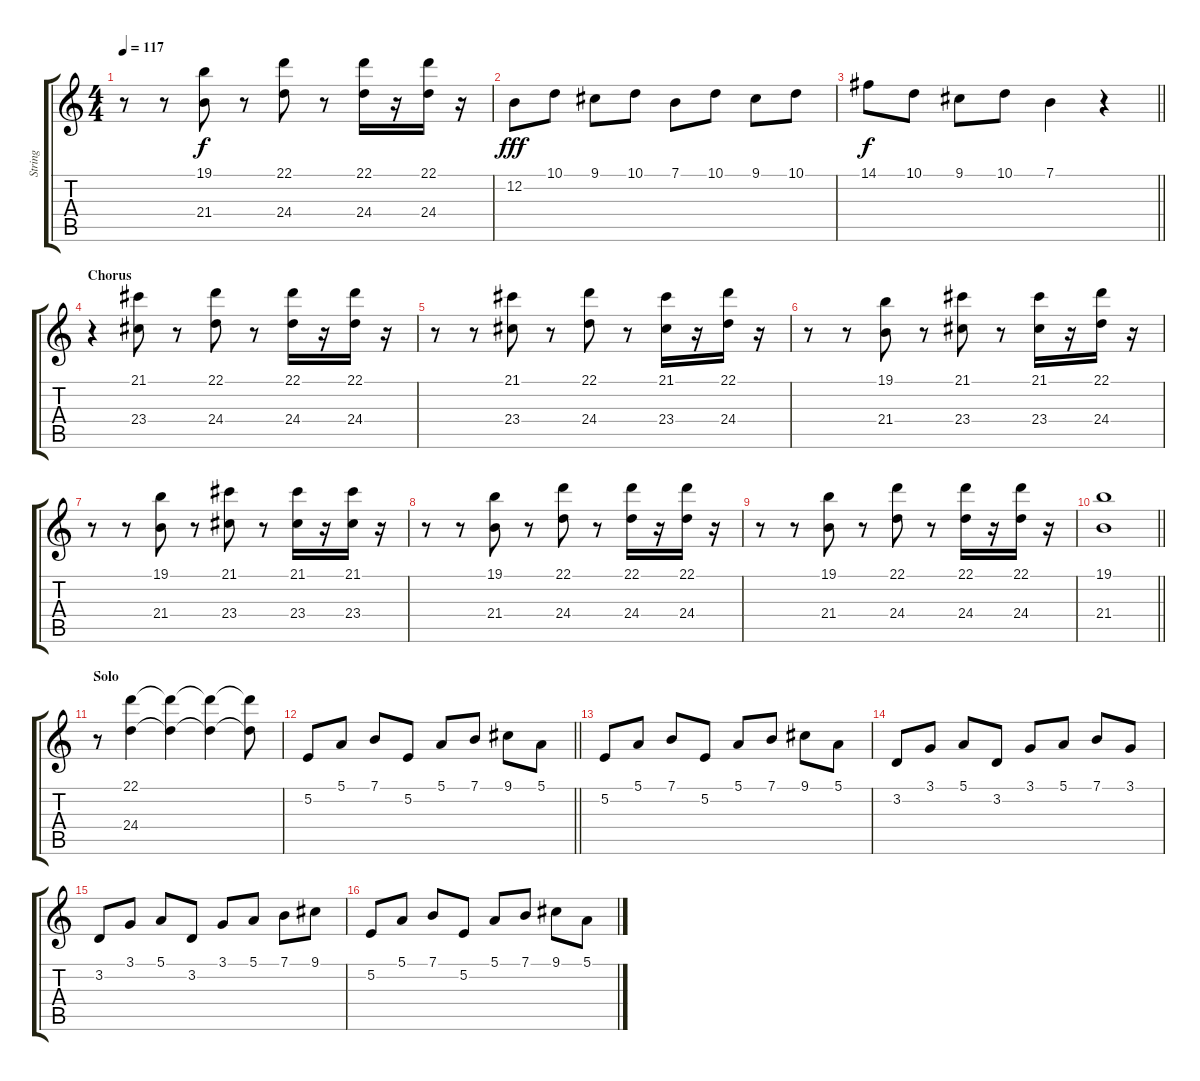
\track ("String" "String") {instrument stringensemble1}
\staff {score tabs}
\tuning (E4 B3 G3 D3 A2 E2) {hide}
\ts (4 4)
\tempo 117
\clef g2
\ks c
r.8{dy f} r.8 (19.1 21.4).8 r.8 (22.1 24.4).8 r.8 (22.1 24.4).16 r.16 (22.1 24.4).16 r.16 |
12.2.8{dy fff} 10.1.8 9.1.8 10.1.8 7.1.8 10.1.8 9.1.8 10.1.8 |
\barLineRight lightlight
14.1.8{dy f} 10.1.8 9.1.8 10.1.8 7.1.4 r.4 |
\section ("" "Chorus")
r.4 (21.1 23.4).8 r.8 (22.1 24.4).8 r.8 (22.1 24.4).16 r.16 (22.1 24.4).16 r.16 |
r.8 r.8 (21.1 23.4).8 r.8 (22.1 24.4).8 r.8 (21.1 23.4).16 r.16 (22.1 24.4).16 r.16 |
r.8 r.8 (19.1 21.4).8 r.8 (21.1 23.4).8 r.8 (21.1 23.4).16 r.16 (22.1 24.4).16 r.16 |
r.8 r.8 (19.1 21.4).8 r.8 (21.1 23.4).8 r.8 (21.1 23.4).16 r.16 (21.1 23.4).16 r.16 |
r.8 r.8 (19.1 21.4).8 r.8 (22.1 24.4).8 r.8 (22.1 24.4).16 r.16 (22.1 24.4).16 r.16 |
r.8 r.8 (19.1 21.4).8 r.8 (22.1 24.4).8 r.8 (22.1 24.4).16 r.16 (22.1 24.4).16 r.16 |
\barLineRight lightlight
(19.1 21.4).1 |
\section ("" "Solo")
r.8 (22.1 24.4).4{volume 15} (22.1{t} 24.4{t}).4{volume 12} (22.1{t} 24.4{t}).4{volume 10} (22.1{t} 24.4{t}).8{volume 8} |
\barLineRight lightlight
5.2.8{volume 12 instrument voiceoohs} 5.1.8 7.1.8 5.2.8 5.1.8 7.1.8 9.1.8 5.1.8 |
5.2.8 5.1.8 7.1.8 5.2.8 5.1.8 7.1.8 9.1.8 5.1.8 |
3.2.8 3.1.8 5.1.8 3.2.8 3.1.8 5.1.8 7.1.8 3.1.8 |
3.2.8 3.1.8 5.1.8 3.2.8 3.1.8 5.1.8 7.1.8 9.1.8 |
5.2.8 5.1.8 7.1.8 5.2.8 5.1.8 7.1.8 9.1.8 5.1.8
